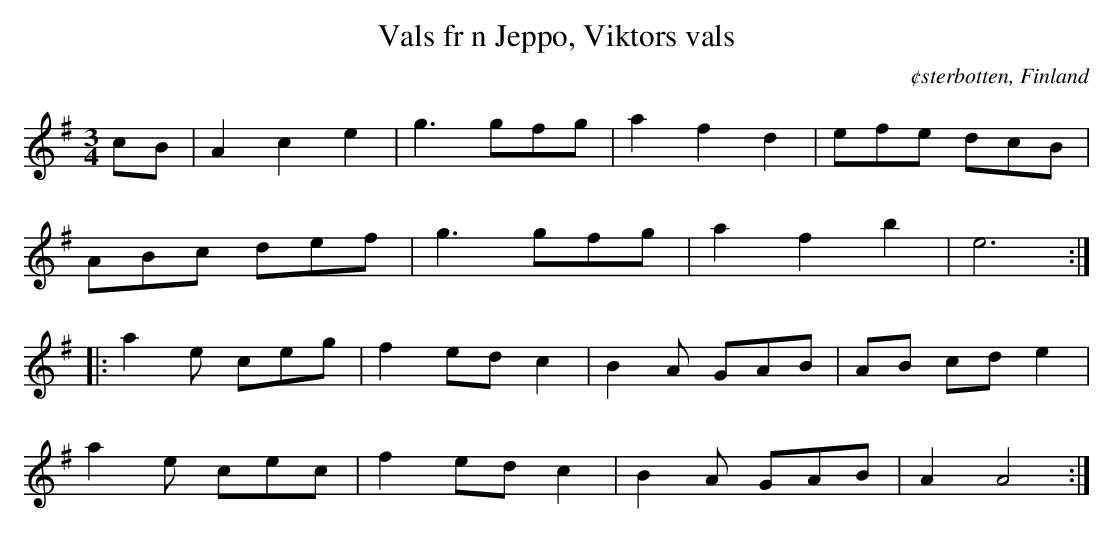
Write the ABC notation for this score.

X:1
T:Vals fr n Jeppo, Viktors vals
O:¢sterbotten, Finland
M:3/4
L:1/8
K:Ador
cB | A2 c2 e2 | g3/1gfg | a2 f2 d2 | efe dcB |
      ABc def  | g3/1gfg | a2 f2 b2 | e6:|
|: a2e ceg | f2 edc2 | B2A GAB | AB cd e2 |
   a2e cec | f2 edc2 | B2A GAB | A2 A4 :|
